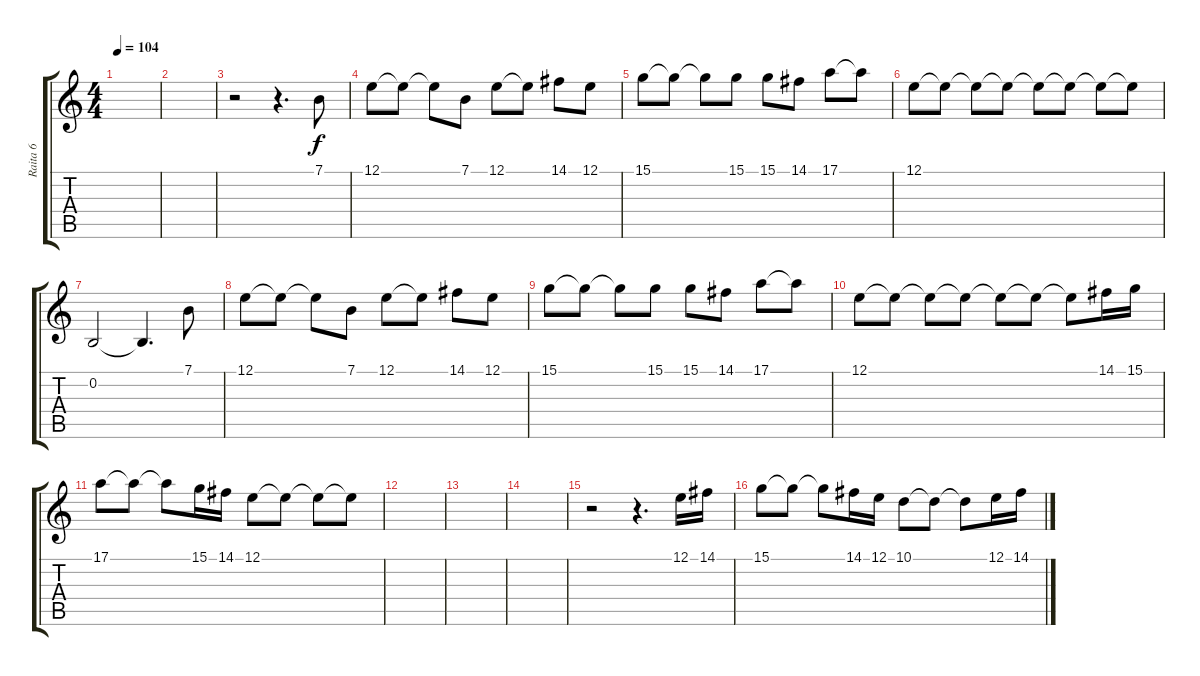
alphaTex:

\track ("Raita 6" "Raita 6") {instrument viola}
\staff {score tabs}
\tuning (E4 B3 G3 D3 A2 E2) {hide}
\ts (4 4)
\tempo 104
\clef g2
\ks c
|
|
r.2 r.4{d} 7.1.8 |
12.1.8 12.1{t}.8 12.1{t}.8 7.1.8 12.1.8 12.1{t}.8 14.1.8 12.1.8 |
15.1.8 15.1{t}.8 15.1{t}.8 15.1.8 15.1.8 14.1.8 17.1.8 17.1{t}.8 |
12.1.8 12.1{t}.8 12.1{t}.8 12.1{t}.8 12.1{t}.8{volume 6} 12.1{t}.8 12.1{t}.8 12.1{t}.8 |
0.2.2 0.2{t}.4{d} 7.1.8{volume 12} |
12.1.8 12.1{t}.8 12.1{t}.8 7.1.8 12.1.8 12.1{t}.8 14.1.8 12.1.8 |
15.1.8 15.1{t}.8 15.1{t}.8 15.1.8 15.1.8 14.1.8 17.1.8 17.1{t}.8 |
12.1.8 12.1{t}.8 12.1{t}.8 12.1{t}.8 12.1{t}.8 12.1{t}.8 12.1{t}.8 14.1.16 15.1.16 |
17.1.8 17.1{t}.8 17.1{t}.8 15.1.16 14.1.16 12.1.8 12.1{t}.8 12.1{t}.8 12.1{t}.8 |
|
|
|
r.2 r.4{d} 12.1.16 14.1.16 |
15.1.8 15.1{t}.8 15.1{t}.8 14.1.16 12.1.16 10.1.8 10.1{t}.8 10.1{t}.8 12.1.16 14.1.16
